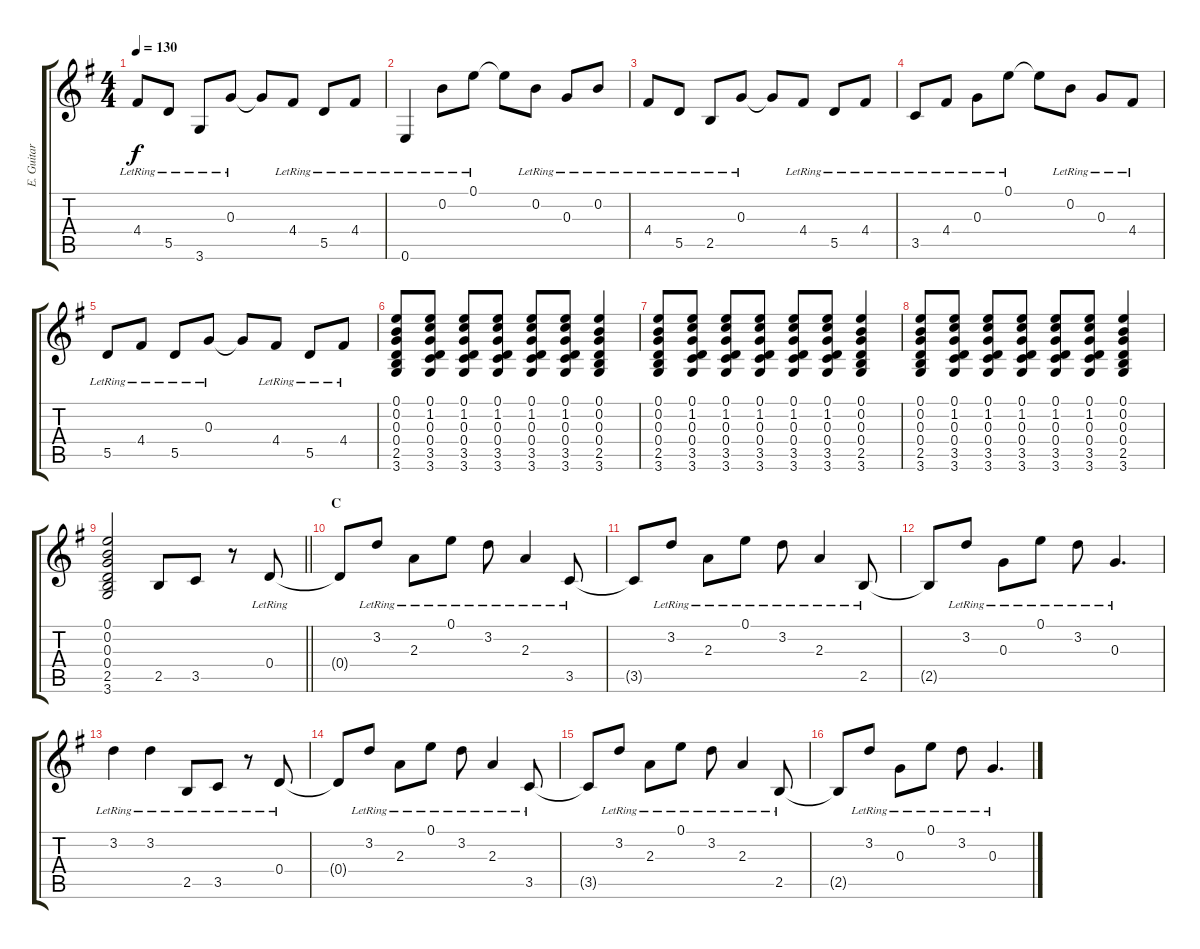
\track ("E. Guitar II" "E. Guitar ") {instrument electricguitarclean}
\staff {score tabs}
\tuning (E4 B3 G3 D3 A2 E2) {hide}
\ts (4 4)
\tempo 130
\clef g2
\ks g
4.4{lr}.8{dy f} 5.5{lr}.8 3.6{lr}.8 0.3{lr}.8 0.3{t}.8 4.4{lr}.8 5.5{lr}.8 4.4{lr}.8 |
0.6{lr}.4 0.2{lr}.8 0.1{lr}.8 0.1{t}.8 0.2{lr}.8 0.3{lr}.8 0.2{lr}.8 |
4.4{lr}.8 5.5{lr}.8 2.5{lr}.8 0.3{lr}.8 0.3{t}.8 4.4{lr}.8 5.5{lr}.8 4.4{lr}.8 |
3.5{lr}.8 4.4{lr}.8 0.3{lr}.8 0.1{lr}.8 0.1{t}.8 0.2{lr}.8 0.3{lr}.8 4.4{lr}.8 |
5.5{lr}.8 4.4{lr}.8 5.5{lr}.8 0.3{lr}.8 0.3{t}.8 4.4{lr}.8 5.5{lr}.8 4.4{lr}.8 |
(0.1 0.2 0.3 0.4 2.5 3.6).8 (0.1 1.2 0.3 0.4 3.5 3.6).8 (0.1 1.2 0.3 0.4 3.5 3.6).8 (0.1 1.2 0.3 0.4 3.5 3.6).8 (0.1 1.2 0.3 0.4 3.5 3.6).8 (0.1 1.2 0.3 0.4 3.5 3.6).8 (0.1 0.2 0.3 0.4 2.5 3.6).4 |
(0.1 0.2 0.3 0.4 2.5 3.6).8 (0.1 1.2 0.3 0.4 3.5 3.6).8 (0.1 1.2 0.3 0.4 3.5 3.6).8 (0.1 1.2 0.3 0.4 3.5 3.6).8 (0.1 1.2 0.3 0.4 3.5 3.6).8 (0.1 1.2 0.3 0.4 3.5 3.6).8 (0.1 0.2 0.3 0.4 2.5 3.6).4 |
(0.1 0.2 0.3 0.4 2.5 3.6).8 (0.1 1.2 0.3 0.4 3.5 3.6).8 (0.1 1.2 0.3 0.4 3.5 3.6).8 (0.1 1.2 0.3 0.4 3.5 3.6).8 (0.1 1.2 0.3 0.4 3.5 3.6).8 (0.1 1.2 0.3 0.4 3.5 3.6).8 (0.1 0.2 0.3 0.4 2.5 3.6).4 |
\barLineRight lightlight
(0.1 0.2 0.3 0.4 2.5 3.6).2 2.5.8 3.5.8 r.8 0.4{lr}.8 |
\section ("" "C")
0.4{t}.8 3.2{lr}.8 2.3{lr}.8 0.1{lr}.8 3.2{lr}.8 2.3{lr}.4 3.5{lr}.8 |
3.5{t}.8 3.2{lr}.8 2.3{lr}.8 0.1{lr}.8 3.2{lr}.8 2.3{lr}.4 2.5{lr}.8 |
2.5{t}.8 3.2{lr}.8 0.3{lr}.8 0.1{lr}.8 3.2{lr}.8 0.3{lr}.4{d} |
3.2{lr}.4 3.2{lr}.4 2.5{lr}.8 3.5{lr}.8 r.8 0.4{lr}.8 |
0.4{t}.8 3.2{lr}.8 2.3{lr}.8 0.1{lr}.8 3.2{lr}.8 2.3{lr}.4 3.5{lr}.8 |
3.5{t}.8 3.2{lr}.8 2.3{lr}.8 0.1{lr}.8 3.2{lr}.8 2.3{lr}.4 2.5{lr}.8 |
2.5{t}.8 3.2{lr}.8 0.3{lr}.8 0.1{lr}.8 3.2{lr}.8 0.3{lr}.4{d}
